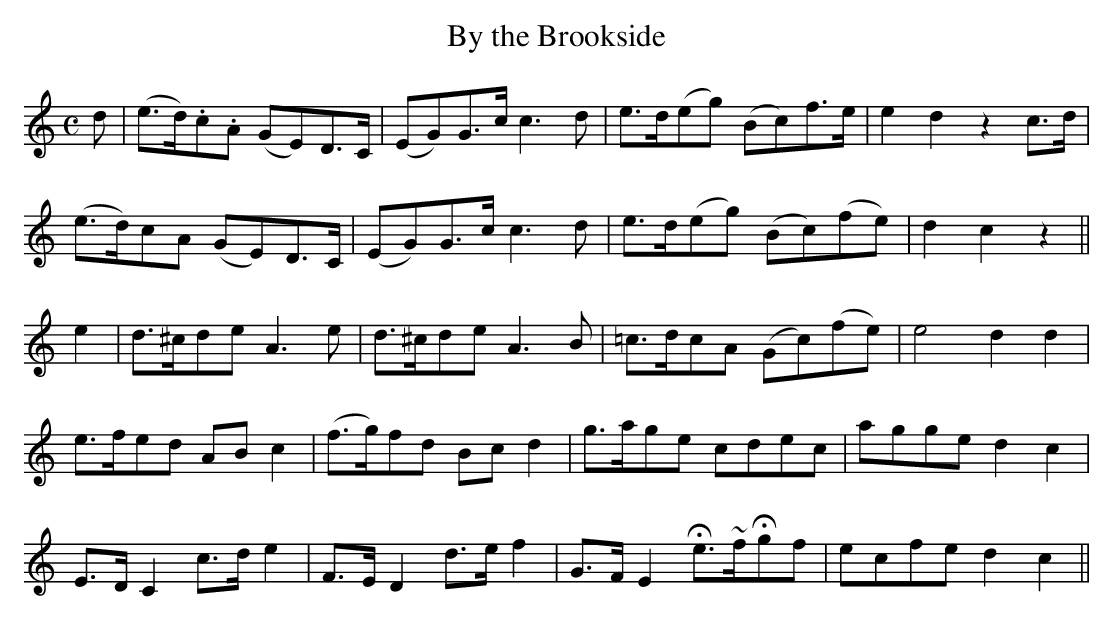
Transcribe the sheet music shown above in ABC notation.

X:1
T: By the Brookside
M: C
L: 1/8
K: C
d|(e>d).c.A (GE)D>C|(EG)G>c c3d|e>d(eg) (Bc)f>e|e2d2 z2c>d|
(e>d)cA (GE)D>C|(EG)G>c c3d|e>d(eg) (Bc)(fe)|d2c2 z2||
e2|d>^cde A3e|d>^cde A3B|=c>dcA (Gc)(fe)|e4 d2d2|
e>fed ABc2|(f>g)fd Bcd2|g>age cdec|agge d2c2|
E>DC2 c>de2|F>ED2 d>ef2|G>FE2 He>~fHgf|ecfe d2c2||
